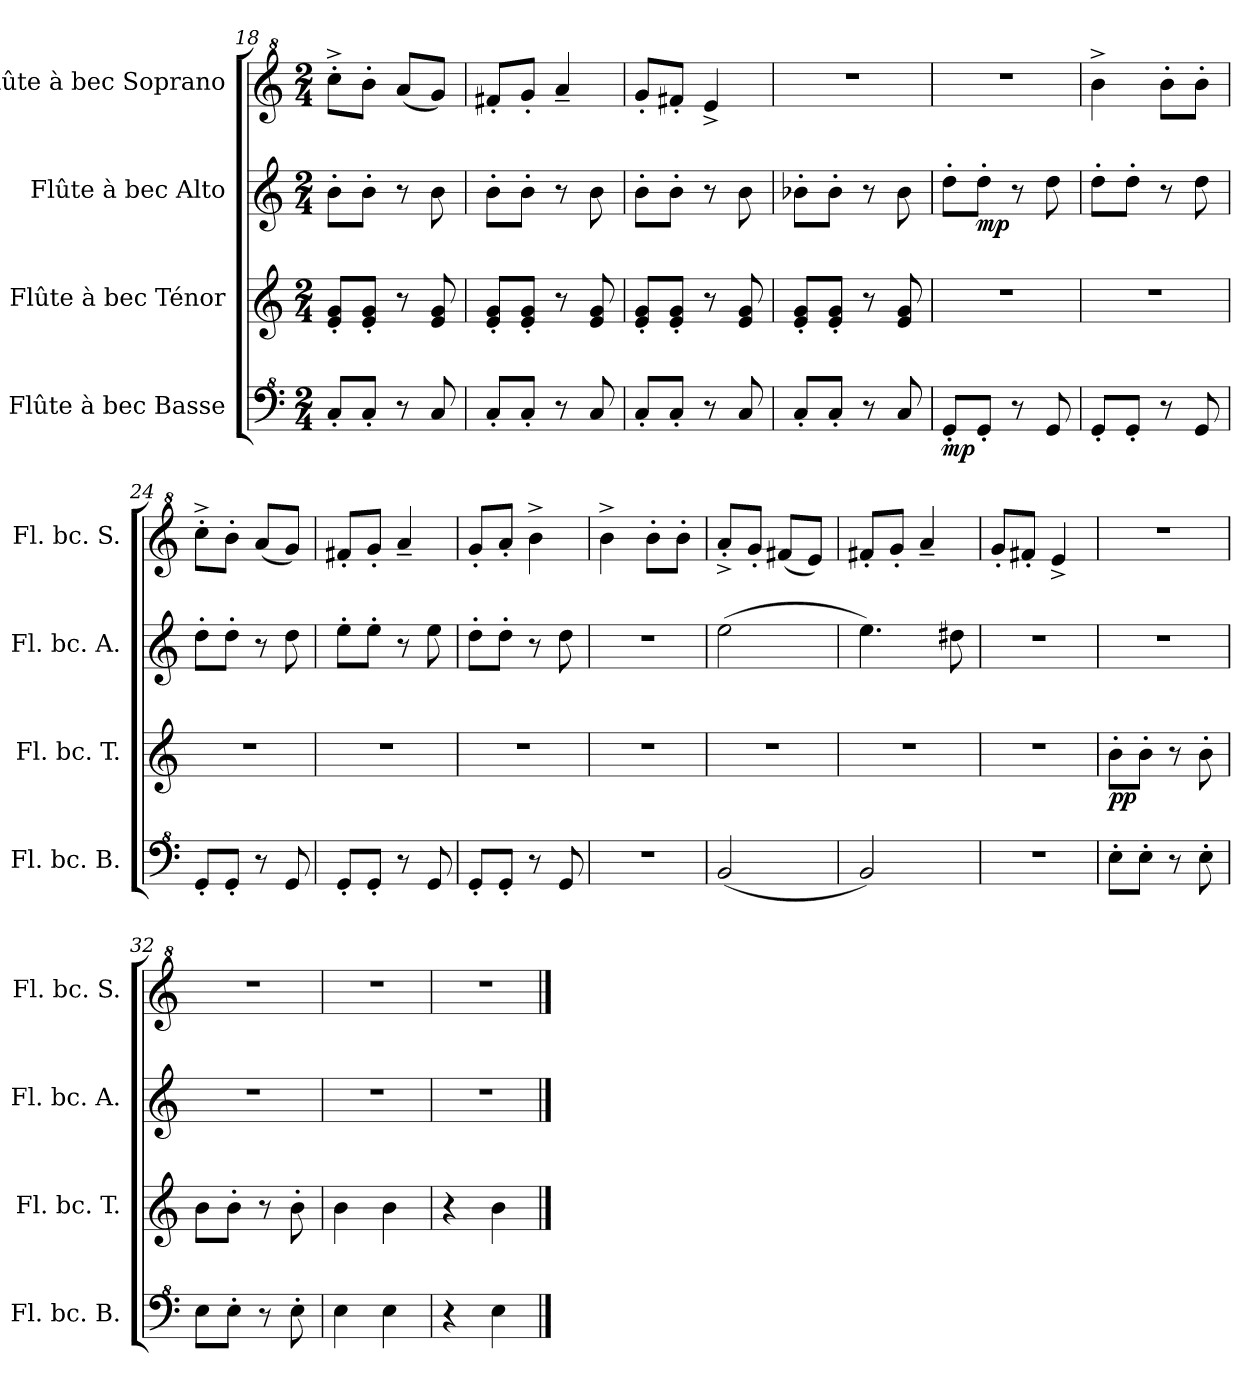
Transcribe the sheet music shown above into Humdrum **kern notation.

**kern	**dynam	**kern	**dynam	**kern	**dynam	**kern
*part4	*part4	*part3	*part3	*part2	*part2	*part1
*staff4	*staff4	*staff3	*staff3	*staff2	*staff2	*staff1
*I"Flûte à bec Basse	*	*I"Flûte à bec Ténor	*	*I"Flûte à bec Alto	*	*I"Flûte à bec Soprano
*I'Fl. bc. B.	*	*I'Fl. bc. T.	*	*I'Fl. bc. A.	*	*I'Fl. bc. S.
*clefF^4	*	*clefG2	*	*clefG2	*	*clefG^2
*k[]	*	*k[]	*	*k[]	*	*k[]
*M2/4	*	*M2/4	*	*M2/4	*	*M2/4
=18	=18	=18	=18	=18	=18	=18
8c'/L	.	8e/' 8g/'L	.	8b'\L	.	8ccc'^\L
8c'/J	.	8e/' 8g/'J	.	8b'\J	.	8bb'\J
8r	.	8r	.	8r	.	(<8aa/L
8c/	.	8e/ 8g/	.	8b\	.	8gg/J)
=19	=19	=19	=19	=19	=19	=19
8c'/L	.	8e/' 8g/'L	.	8b'\L	.	8ff#X'/L
8c'/J	.	8e/' 8g/'J	.	8b'\J	.	8gg'/J
8r	.	8r	.	8r	.	4aa~/
8c/	.	8e/ 8g/	.	8b\	.	.
=20	=20	=20	=20	=20	=20	=20
8c'/L	.	8e/' 8g/'L	.	8b'\L	.	8gg'/L
8c'/J	.	8e/' 8g/'J	.	8b'\J	.	8ff#X'/J
8r	.	8r	.	8r	.	4ee^/
8c/	.	8e/ 8g/	.	8b\	.	.
!!LO:LB:g=z
=21	=21	=21	=21	=21	=21	=21
8c'/L	.	8e/' 8g/'L	.	8b-X'\L	.	2r
8c'/J	.	8e/' 8g/'J	.	8b-'\J	.	.
8r	.	8r	.	8r	.	.
8c/	.	8e/ 8g/	.	8b-\	.	.
=22	=22	=22	=22	=22	=22	=22
!	!LO:DY:b	!	!	!	!	!
8G'/L	mp	2r	.	8dd'\L	.	2r
!	!	!	!	!	!LO:DY:b	!
8G'/J	.	.	.	8dd'\J	mp	.
8r	.	.	.	8r	.	.
8G/	.	.	.	8dd\	.	.
=23	=23	=23	=23	=23	=23	=23
8G'/L	.	2r	.	8dd'\L	.	4bb^\
8G'/J	.	.	.	8dd'\J	.	.
8r	.	.	.	8r	.	8bb'\L
8G/	.	.	.	8dd\	.	8bb'\J
=24	=24	=24	=24	=24	=24	=24
8G'/L	.	2r	.	8dd'\L	.	8ccc'^\L
8G'/J	.	.	.	8dd'\J	.	8bb'\J
8r	.	.	.	8r	.	(<8aa/L
8G/	.	.	.	8dd\	.	8gg/J)
=25	=25	=25	=25	=25	=25	=25
8G'/L	.	2r	.	8ee'\L	.	8ff#X'/L
8G'/J	.	.	.	8ee'\J	.	8gg'/J
8r	.	.	.	8r	.	4aa~/
8G/	.	.	.	8ee\	.	.
=26	=26	=26	=26	=26	=26	=26
8G'/L	.	2r	.	8dd'\L	.	8gg'/L
8G'/J	.	.	.	8dd'\J	.	8aa'/J
8r	.	.	.	8r	.	4bb^\
8G/	.	.	.	8dd\	.	.
=27	=27	=27	=27	=27	=27	=27
2r	.	2r	.	2r	.	4bb^\
.	.	.	.	.	.	8bb'\L
.	.	.	.	.	.	8bb'\J
=28	=28	=28	=28	=28	=28	=28
(<2B/	.	2r	.	(>2ee\	.	8aa'^/L
.	.	.	.	.	.	8gg'/J
.	.	.	.	.	.	(<8ff#X/L
.	.	.	.	.	.	8ee/J)
!!LO:LB:g=z
=29	=29	=29	=29	=29	=29	=29
2B/)	.	2r	.	4.ee\)	.	8ff#X'/L
.	.	.	.	.	.	8gg'/J
.	.	.	.	.	.	4aa~/
.	.	.	.	8dd#X\	.	.
=30	=30	=30	=30	=30	=30	=30
2r	.	2r	.	2r	.	8gg'/L
.	.	.	.	.	.	8ff#X'/J
.	.	.	.	.	.	4ee^/
=31	=31	=31	=31	=31	=31	=31
!	!	!	!LO:DY:b	!	!	!
8e'\L	.	8b'\L	pp	2r	.	2r
8e'\J	.	8b'\J	.	.	.	.
8r	.	8r	.	.	.	.
8e'\	.	8b'\	.	.	.	.
=32	=32	=32	=32	=32	=32	=32
8e\L	.	8b\L	.	2r	.	2r
8e'\J	.	8b'\J	.	.	.	.
8r	.	8r	.	.	.	.
8e'\	.	8b'\	.	.	.	.
=33	=33	=33	=33	=33	=33	=33
4e\	.	4b\	.	2r	.	2r
4e\	.	4b\	.	.	.	.
=34	=34	=34	=34	=34	=34	=34
4r	.	4r	.	2r	.	2r
4e\	.	4b\	.	.	.	.
==	==	==	==	==	==	==
*-	*-	*-	*-	*-	*-	*-
